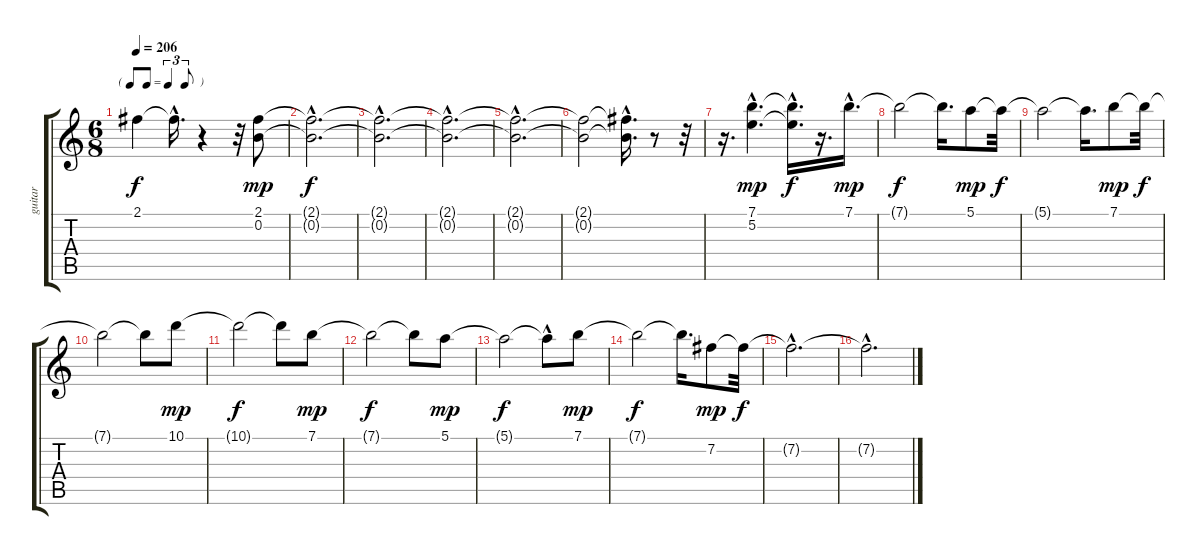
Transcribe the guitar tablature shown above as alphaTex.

\track ("guitar" "guitar") {instrument distortionguitar}
\staff {score tabs}
\tuning (E4 B3 G3 D3 A2 E2) {hide}
\ts (6 8)
\tf triplet8th
\tempo 206
\clef g2
\ks c
2.1{t}.4{dy f} 2.1{hac t}.16{d} r.4 r.32 (2.1 0.2).8{dy mp} |
(2.1{hac t} 0.2{hac t}).2{d dy f} |
(2.1{hac t} 0.2{hac t}).2{d} |
(2.1{hac t} 0.2{hac t}).2{d} |
(2.1{hac t} 0.2{hac t}).2{d} |
(2.1{t} 0.2{t}).2 (2.1{hac t} 0.2{t}).16{d} r.8 r.32 |
r.16{d} (7.1{hac} 5.2{hac}).4{d dy mp} (7.1{hac t} 5.2{hac t}).16{d dy f} r.16{d} 7.1{hac}.16{d dy mp} |
7.1{t}.2{dy f} 7.1{t}.16{d} 5.1.8{dy mp} 5.1{t}.32{dy f} |
5.1{t}.2 5.1{t}.16{d} 7.1.8{dy mp} 7.1{t}.32{dy f} |
7.1{t}.2 7.1{t}.8 10.1.8{dy mp} |
10.1{t}.2{dy f} 10.1{t}.8 7.1.8{dy mp} |
7.1{t}.2{dy f} 7.1{t}.8 5.1.8{dy mp} |
5.1{t}.2{dy f} 5.1{hac t}.8 7.1.8{dy mp} |
7.1{t}.2{dy f} 7.1{t}.16{d} 7.2.8{dy mp} 7.2{t}.32{dy f} |
7.2{hac t}.2{d} |
7.2{hac t}.2{d}
